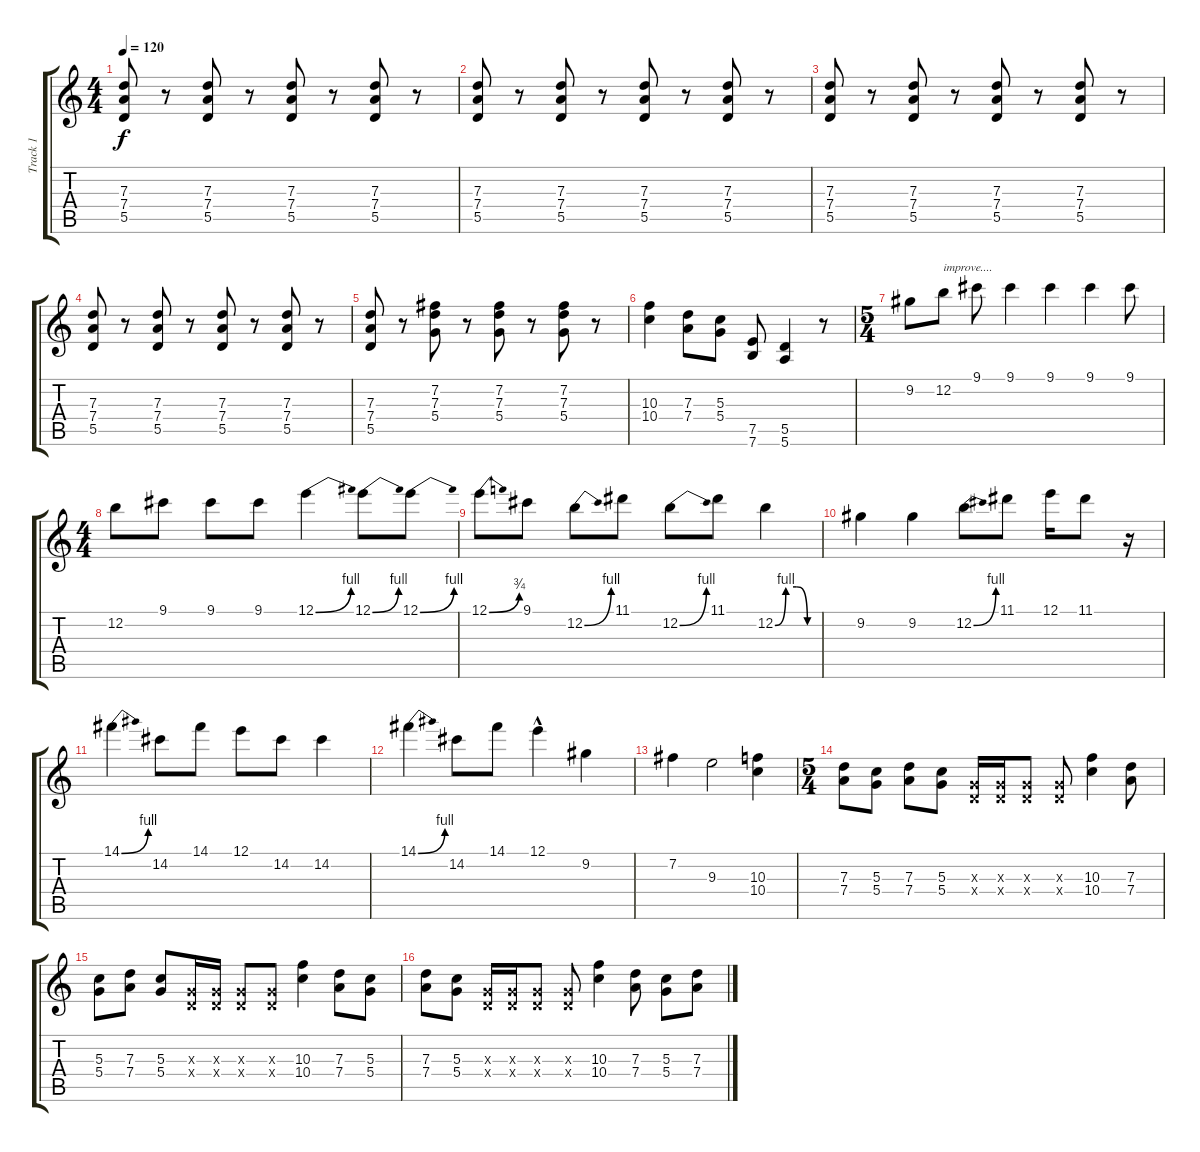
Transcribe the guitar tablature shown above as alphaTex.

\track ("Track 1" "Track 1") {instrument overdrivenguitar}
\staff {score tabs}
\tuning (E4 B3 G3 D3 A2 E2) {hide}
\ts (4 4)
\tempo 120
\clef g2
\ks c
(7.3 7.4 5.5).8{dy f} r.8 (7.3 7.4 5.5).8 r.8 (7.3 7.4 5.5).8 r.8 (7.3 7.4 5.5).8 r.8 |
(7.3 7.4 5.5).8 r.8 (7.3 7.4 5.5).8 r.8 (7.3 7.4 5.5).8 r.8 (7.3 7.4 5.5).8 r.8 |
(7.3 7.4 5.5).8 r.8 (7.3 7.4 5.5).8 r.8 (7.3 7.4 5.5).8 r.8 (7.3 7.4 5.5).8 r.8 |
(7.3 7.4 5.5).8 r.8 (7.3 7.4 5.5).8 r.8 (7.3 7.4 5.5).8 r.8 (7.3 7.4 5.5).8 r.8 |
(7.3 7.4 5.5).8 r.8 (7.2 7.3 5.4).8 r.8 (7.2 7.3 5.4).8 r.8 (7.2 7.3 5.4).8 r.8 |
(10.3 10.4).4 (7.3 7.4).8 (5.3 5.4).8 (7.5 7.6).8 (5.5 5.6).4 r.8 |
\ts (5 4)
9.2.8 12.2.8{txt "improve...."} 9.1.8 9.1.4 9.1.4 9.1.4 9.1.8 |
\ts (4 4)
12.2.8 9.1.8 9.1.8 9.1.8 12.1{be (bend 0 0 60 4)}.4 12.1{be (bend 0 0 60 4)}.8 12.1{be (bend 0 0 60 4)}.8 |
12.1{be (bend 0 0 60 3)}.8 9.1.8 12.2{be (bend 0 0 60 4)}.8 11.1.8 12.2{be (bend 0 0 60 4)}.8 11.1.8 12.2{be (custom 0 0 15 4 30 4 45 0 60 0)}.4 |
9.2.4 9.2.4 12.2{be (bend 0 0 60 4)}.8 11.1.8 12.1.16 11.1.8 r.16 |
14.1{be (bend 0 0 60 4)}.4 14.2.8 14.1.8 12.1.8 14.2.8 14.2.4 |
14.1{be (bend 0 0 60 4)}.4 14.2.8 14.1.8 12.1{hac}.4 9.2.4 |
7.2.4 9.3.2 (10.3 10.4).4 |
\ts (5 4)
(7.3 7.4).8 (5.3 5.4).8 (7.3 7.4).8 (5.3 5.4).8 (0.3{x} 0.4{x}).16 (0.3{x} 0.4{x}).16 (0.3{x} 0.4{x}).8 (0.3{x} 0.4{x}).8 (10.3 10.4).4 (7.3 7.4).8 |
(5.3 5.4).8 (7.3 7.4).8 (5.3 5.4).8 (0.3{x} 0.4{x}).16 (0.3{x} 0.4{x}).16 (0.3{x} 0.4{x}).8 (0.3{x} 0.4{x}).8 (10.3 10.4).4 (7.3 7.4).8 (5.3 5.4).8 |
(7.3 7.4).8 (5.3 5.4).8 (0.3{x} 0.4{x}).16 (0.3{x} 0.4{x}).16 (0.3{x} 0.4{x}).8 (0.3{x} 0.4{x}).8 (10.3 10.4).4 (7.3 7.4).8 (5.3 5.4).8 (7.3 7.4).8
